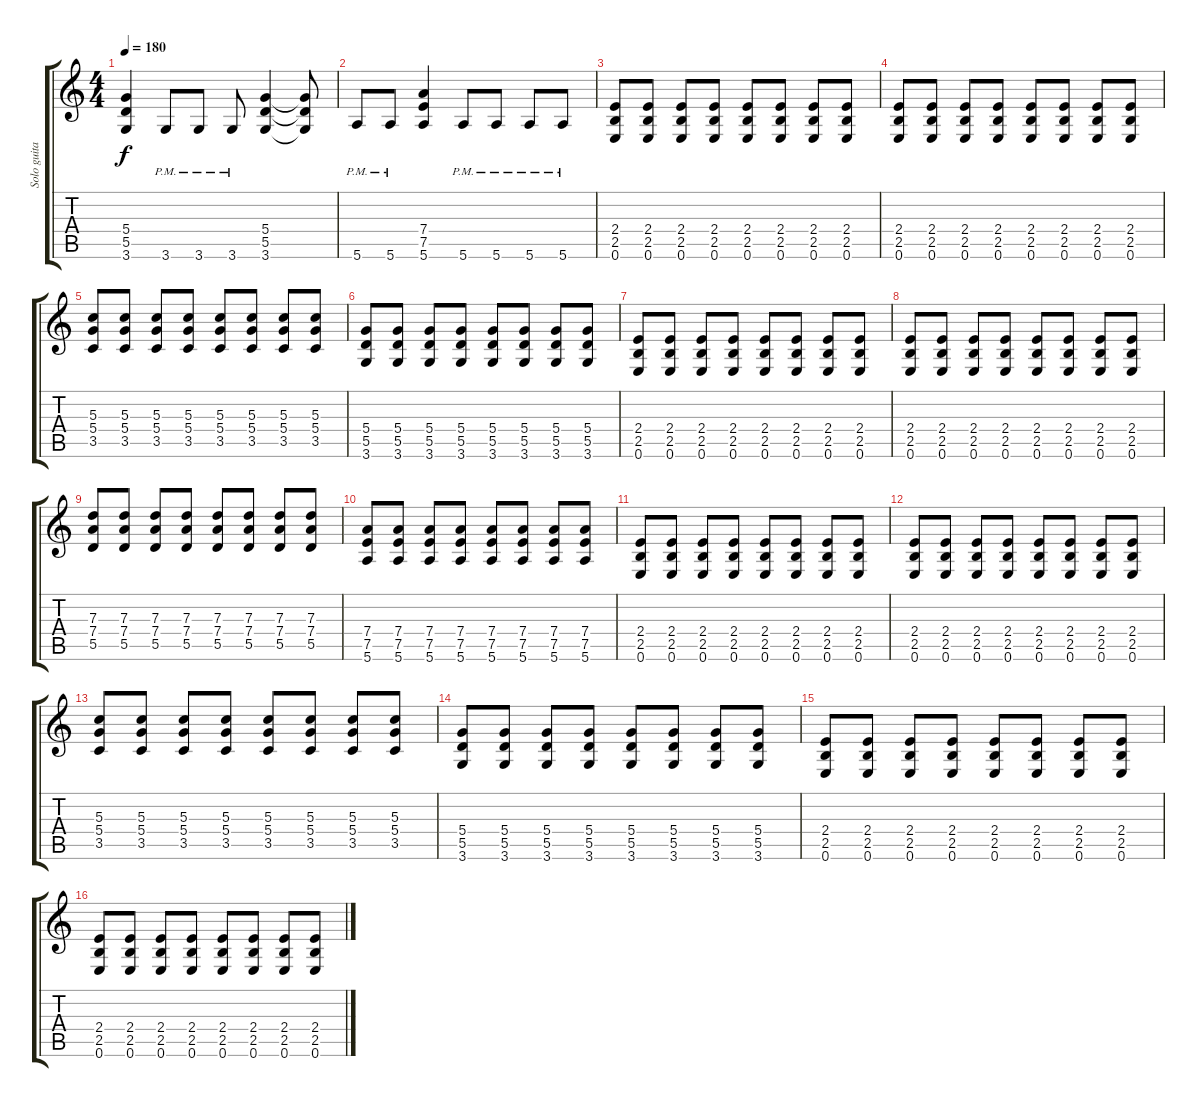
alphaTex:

\track ("Solo guitar" "Solo guita") {instrument overdrivenguitar}
\staff {score tabs}
\tuning (E4 B3 G3 D3 A2 E2) {hide}
\ts (4 4)
\tempo 180
\clef g2
\ks c
(5.4 5.5 3.6).4{dy f} 3.6{pm}.8 3.6{pm}.8 3.6{pm}.8 (5.4 5.5 3.6).4 (5.4{t} 5.5{t} 3.6{t}).8 |
5.6{pm}.8 5.6{pm}.8 (7.4 7.5 5.6).4 5.6{pm}.8 5.6{pm}.8 5.6{pm}.8 5.6{pm}.8 |
(2.4 2.5 0.6).8 (2.4 2.5 0.6).8 (2.4 2.5 0.6).8 (2.4 2.5 0.6).8 (2.4 2.5 0.6).8 (2.4 2.5 0.6).8 (2.4 2.5 0.6).8 (2.4 2.5 0.6).8 |
(2.4 2.5 0.6).8 (2.4 2.5 0.6).8 (2.4 2.5 0.6).8 (2.4 2.5 0.6).8 (2.4 2.5 0.6).8 (2.4 2.5 0.6).8 (2.4 2.5 0.6).8 (2.4 2.5 0.6).8 |
(5.3 5.4 3.5).8 (5.3 5.4 3.5).8 (5.3 5.4 3.5).8 (5.3 5.4 3.5).8 (5.3 5.4 3.5).8 (5.3 5.4 3.5).8 (5.3 5.4 3.5).8 (5.3 5.4 3.5).8 |
(5.4 5.5 3.6).8 (5.4 5.5 3.6).8 (5.4 5.5 3.6).8 (5.4 5.5 3.6).8 (5.4 5.5 3.6).8 (5.4 5.5 3.6).8 (5.4 5.5 3.6).8 (5.4 5.5 3.6).8 |
(2.4 2.5 0.6).8 (2.4 2.5 0.6).8 (2.4 2.5 0.6).8 (2.4 2.5 0.6).8 (2.4 2.5 0.6).8 (2.4 2.5 0.6).8 (2.4 2.5 0.6).8 (2.4 2.5 0.6).8 |
(2.4 2.5 0.6).8 (2.4 2.5 0.6).8 (2.4 2.5 0.6).8 (2.4 2.5 0.6).8 (2.4 2.5 0.6).8 (2.4 2.5 0.6).8 (2.4 2.5 0.6).8 (2.4 2.5 0.6).8 |
(7.3 7.4 5.5).8 (7.3 7.4 5.5).8 (7.3 7.4 5.5).8 (7.3 7.4 5.5).8 (7.3 7.4 5.5).8 (7.3 7.4 5.5).8 (7.3 7.4 5.5).8 (7.3 7.4 5.5).8 |
(7.4 7.5 5.6).8 (7.4 7.5 5.6).8 (7.4 7.5 5.6).8 (7.4 7.5 5.6).8 (7.4 7.5 5.6).8 (7.4 7.5 5.6).8 (7.4 7.5 5.6).8 (7.4 7.5 5.6).8 |
(2.4 2.5 0.6).8 (2.4 2.5 0.6).8 (2.4 2.5 0.6).8 (2.4 2.5 0.6).8 (2.4 2.5 0.6).8 (2.4 2.5 0.6).8 (2.4 2.5 0.6).8 (2.4 2.5 0.6).8 |
(2.4 2.5 0.6).8 (2.4 2.5 0.6).8 (2.4 2.5 0.6).8 (2.4 2.5 0.6).8 (2.4 2.5 0.6).8 (2.4 2.5 0.6).8 (2.4 2.5 0.6).8 (2.4 2.5 0.6).8 |
(5.3 5.4 3.5).8 (5.3 5.4 3.5).8 (5.3 5.4 3.5).8 (5.3 5.4 3.5).8 (5.3 5.4 3.5).8 (5.3 5.4 3.5).8 (5.3 5.4 3.5).8 (5.3 5.4 3.5).8 |
(5.4 5.5 3.6).8 (5.4 5.5 3.6).8 (5.4 5.5 3.6).8 (5.4 5.5 3.6).8 (5.4 5.5 3.6).8 (5.4 5.5 3.6).8 (5.4 5.5 3.6).8 (5.4 5.5 3.6).8 |
(2.4 2.5 0.6).8 (2.4 2.5 0.6).8 (2.4 2.5 0.6).8 (2.4 2.5 0.6).8 (2.4 2.5 0.6).8 (2.4 2.5 0.6).8 (2.4 2.5 0.6).8 (2.4 2.5 0.6).8 |
(2.4 2.5 0.6).8 (2.4 2.5 0.6).8 (2.4 2.5 0.6).8 (2.4 2.5 0.6).8 (2.4 2.5 0.6).8 (2.4 2.5 0.6).8 (2.4 2.5 0.6).8 (2.4 2.5 0.6).8
